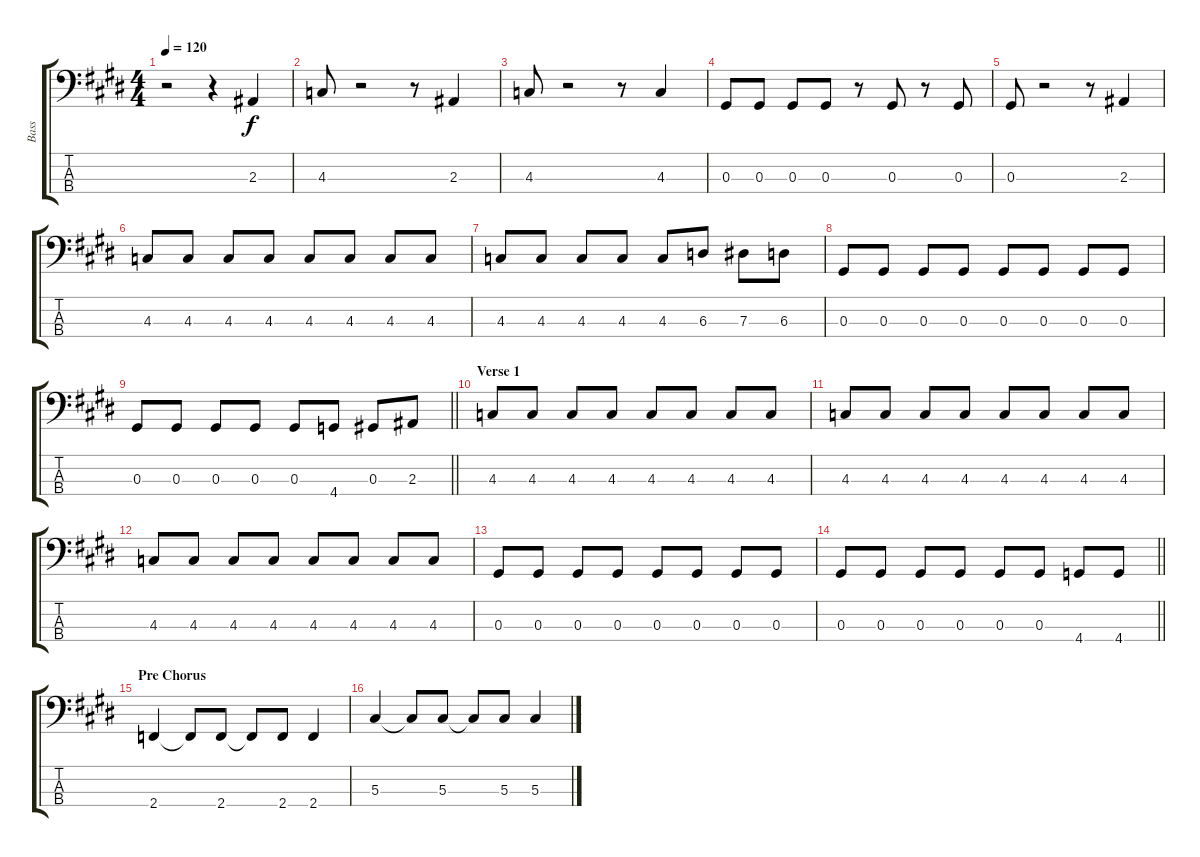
\track ("Bass" "Bass") {instrument electricbassfinger}
\staff {score tabs}
\tuning (Gb2 Db2 Ab1 Eb1) {hide}
\ts (4 4)
\tempo 120
\clef f4
\ks e
r.2{dy f} r.4 2.3.4 |
4.3.8 r.2 r.8 2.3.4 |
4.3.8 r.2 r.8 4.3.4 |
0.3.8 0.3.8 0.3.8 0.3.8 r.8 0.3.8 r.8 0.3.8 |
0.3.8 r.2 r.8 2.3.4 |
4.3.8 4.3.8 4.3.8 4.3.8 4.3.8 4.3.8 4.3.8 4.3.8 |
4.3.8 4.3.8 4.3.8 4.3.8 4.3.8 6.3.8 7.3.8 6.3.8 |
0.3.8 0.3.8 0.3.8 0.3.8 0.3.8 0.3.8 0.3.8 0.3.8 |
\barLineRight lightlight
0.3.8 0.3.8 0.3.8 0.3.8 0.3.8 4.4.8 0.3.8 2.3.8 |
\section ("" "Verse 1")
4.3.8 4.3.8 4.3.8 4.3.8 4.3.8 4.3.8 4.3.8 4.3.8 |
4.3.8 4.3.8 4.3.8 4.3.8 4.3.8 4.3.8 4.3.8 4.3.8 |
4.3.8 4.3.8 4.3.8 4.3.8 4.3.8 4.3.8 4.3.8 4.3.8 |
0.3.8 0.3.8 0.3.8 0.3.8 0.3.8 0.3.8 0.3.8 0.3.8 |
\barLineRight lightlight
0.3.8 0.3.8 0.3.8 0.3.8 0.3.8 0.3.8 4.4.8 4.4.8 |
\section ("" "Pre Chorus")
2.4.4 2.4{t}.8 2.4.8 2.4{t}.8 2.4.8 2.4.4 |
5.3.4 5.3{t}.8 5.3.8 5.3{t}.8 5.3.8 5.3.4
